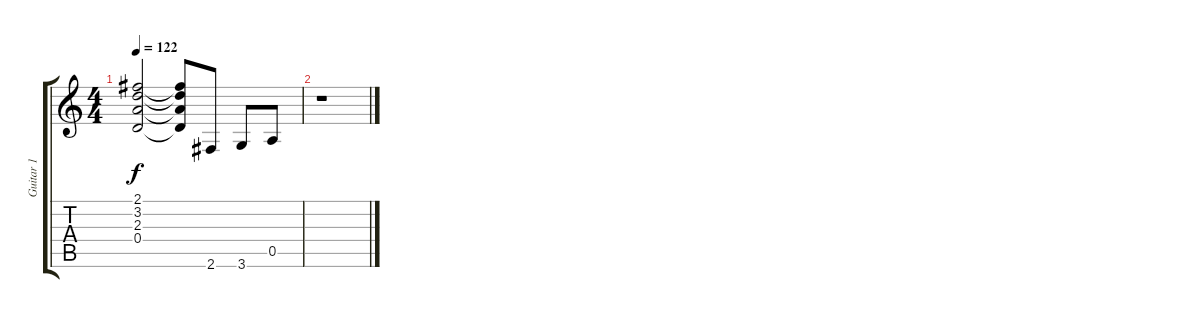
\track ("Guitar 1" "Guitar 1") {instrument distortionguitar}
\staff {score tabs}
\tuning (E4 B3 G3 D3 A2 E2) {hide}
\ts (4 4)
\tempo 122
\clef g2
\ks c
(2.1 3.2 2.3 0.4).2{dy f} (2.1{t} 3.2{t} 2.3{t} 0.4{t}).8 2.6.8 3.6.8 0.5.8 |
r.1
